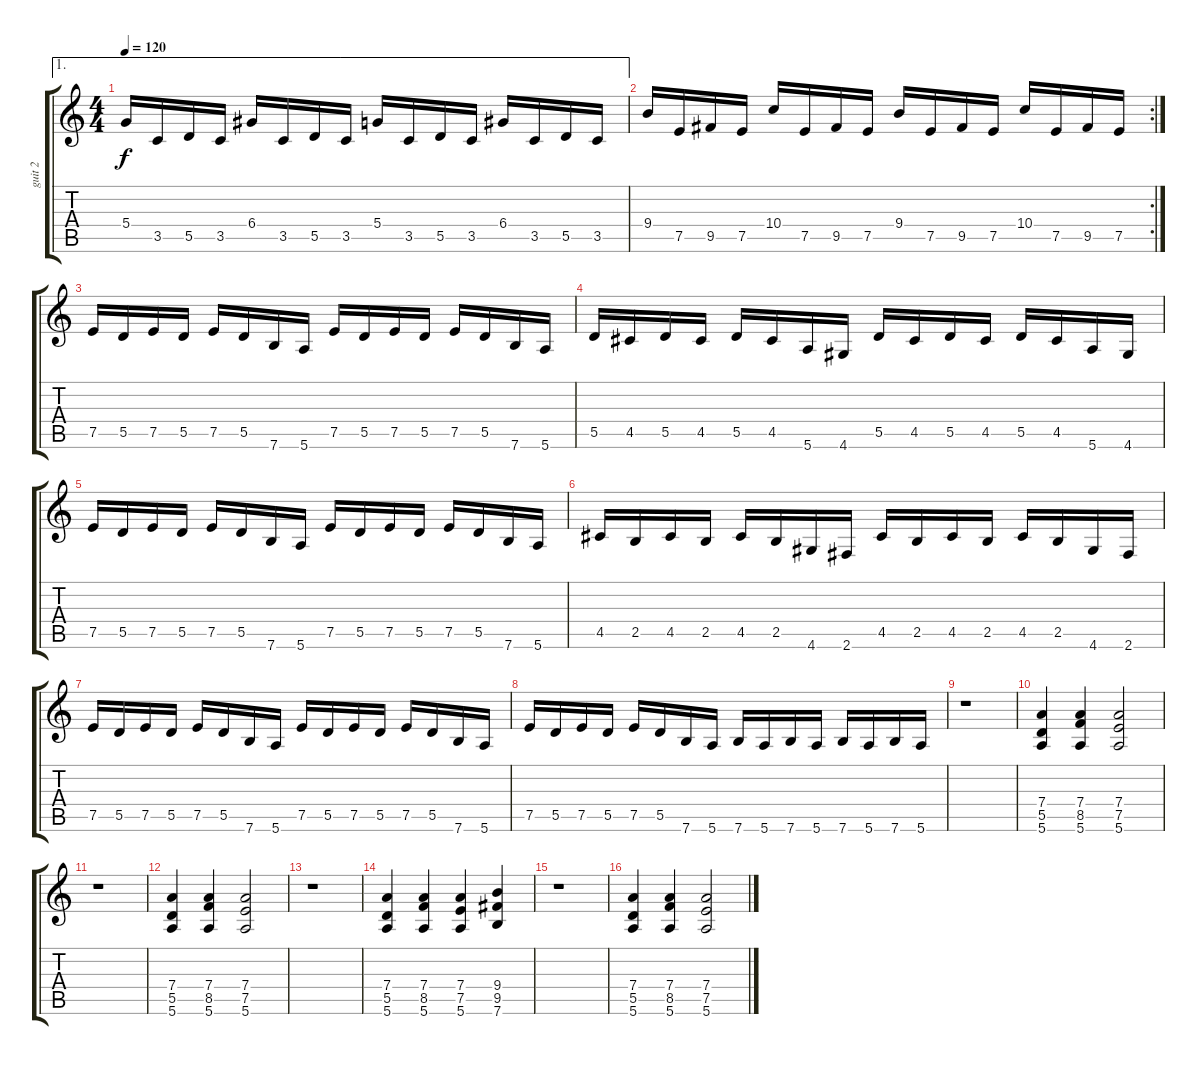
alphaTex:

\track ("guit 2" "guit 2") {instrument overdrivenguitar}
\staff {score tabs}
\tuning (E4 B3 G3 D3 A2 E2) {hide}
\ae 1
\ts (4 4)
\tempo 120
\clef g2
\ks c
5.4.16{dy f} 3.5.16 5.5.16 3.5.16 6.4.16 3.5.16 5.5.16 3.5.16 5.4.16 3.5.16 5.5.16 3.5.16 6.4.16 3.5.16 5.5.16 3.5.16 |
\rc 2
9.4.16 7.5.16 9.5.16 7.5.16 10.4.16 7.5.16 9.5.16 7.5.16 9.4.16 7.5.16 9.5.16 7.5.16 10.4.16 7.5.16 9.5.16 7.5.16 |
7.5.16 5.5.16 7.5.16 5.5.16 7.5.16 5.5.16 7.6.16 5.6.16 7.5.16 5.5.16 7.5.16 5.5.16 7.5.16 5.5.16 7.6.16 5.6.16 |
5.5.16 4.5.16 5.5.16 4.5.16 5.5.16 4.5.16 5.6.16 4.6.16 5.5.16 4.5.16 5.5.16 4.5.16 5.5.16 4.5.16 5.6.16 4.6.16 |
7.5.16 5.5.16 7.5.16 5.5.16 7.5.16 5.5.16 7.6.16 5.6.16 7.5.16 5.5.16 7.5.16 5.5.16 7.5.16 5.5.16 7.6.16 5.6.16 |
4.5.16 2.5.16 4.5.16 2.5.16 4.5.16 2.5.16 4.6.16 2.6.16 4.5.16 2.5.16 4.5.16 2.5.16 4.5.16 2.5.16 4.6.16 2.6.16 |
7.5.16 5.5.16 7.5.16 5.5.16 7.5.16 5.5.16 7.6.16 5.6.16 7.5.16 5.5.16 7.5.16 5.5.16 7.5.16 5.5.16 7.6.16 5.6.16 |
7.5.16 5.5.16 7.5.16 5.5.16 7.5.16 5.5.16 7.6.16 5.6.16 7.6.16 5.6.16 7.6.16 5.6.16 7.6.16 5.6.16 7.6.16 5.6.16 |
r.1 |
(7.4 5.5 5.6).4 (7.4 8.5 5.6).4 (7.4 7.5 5.6).2 |
r.1 |
(7.4 5.5 5.6).4 (7.4 8.5 5.6).4 (7.4 7.5 5.6).2 |
r.1 |
(7.4 5.5 5.6).4 (7.4 8.5 5.6).4 (7.4 7.5 5.6).4 (9.4 9.5 7.6).4 |
r.1 |
(7.4 5.5 5.6).4 (7.4 8.5 5.6).4 (7.4 7.5 5.6).2
